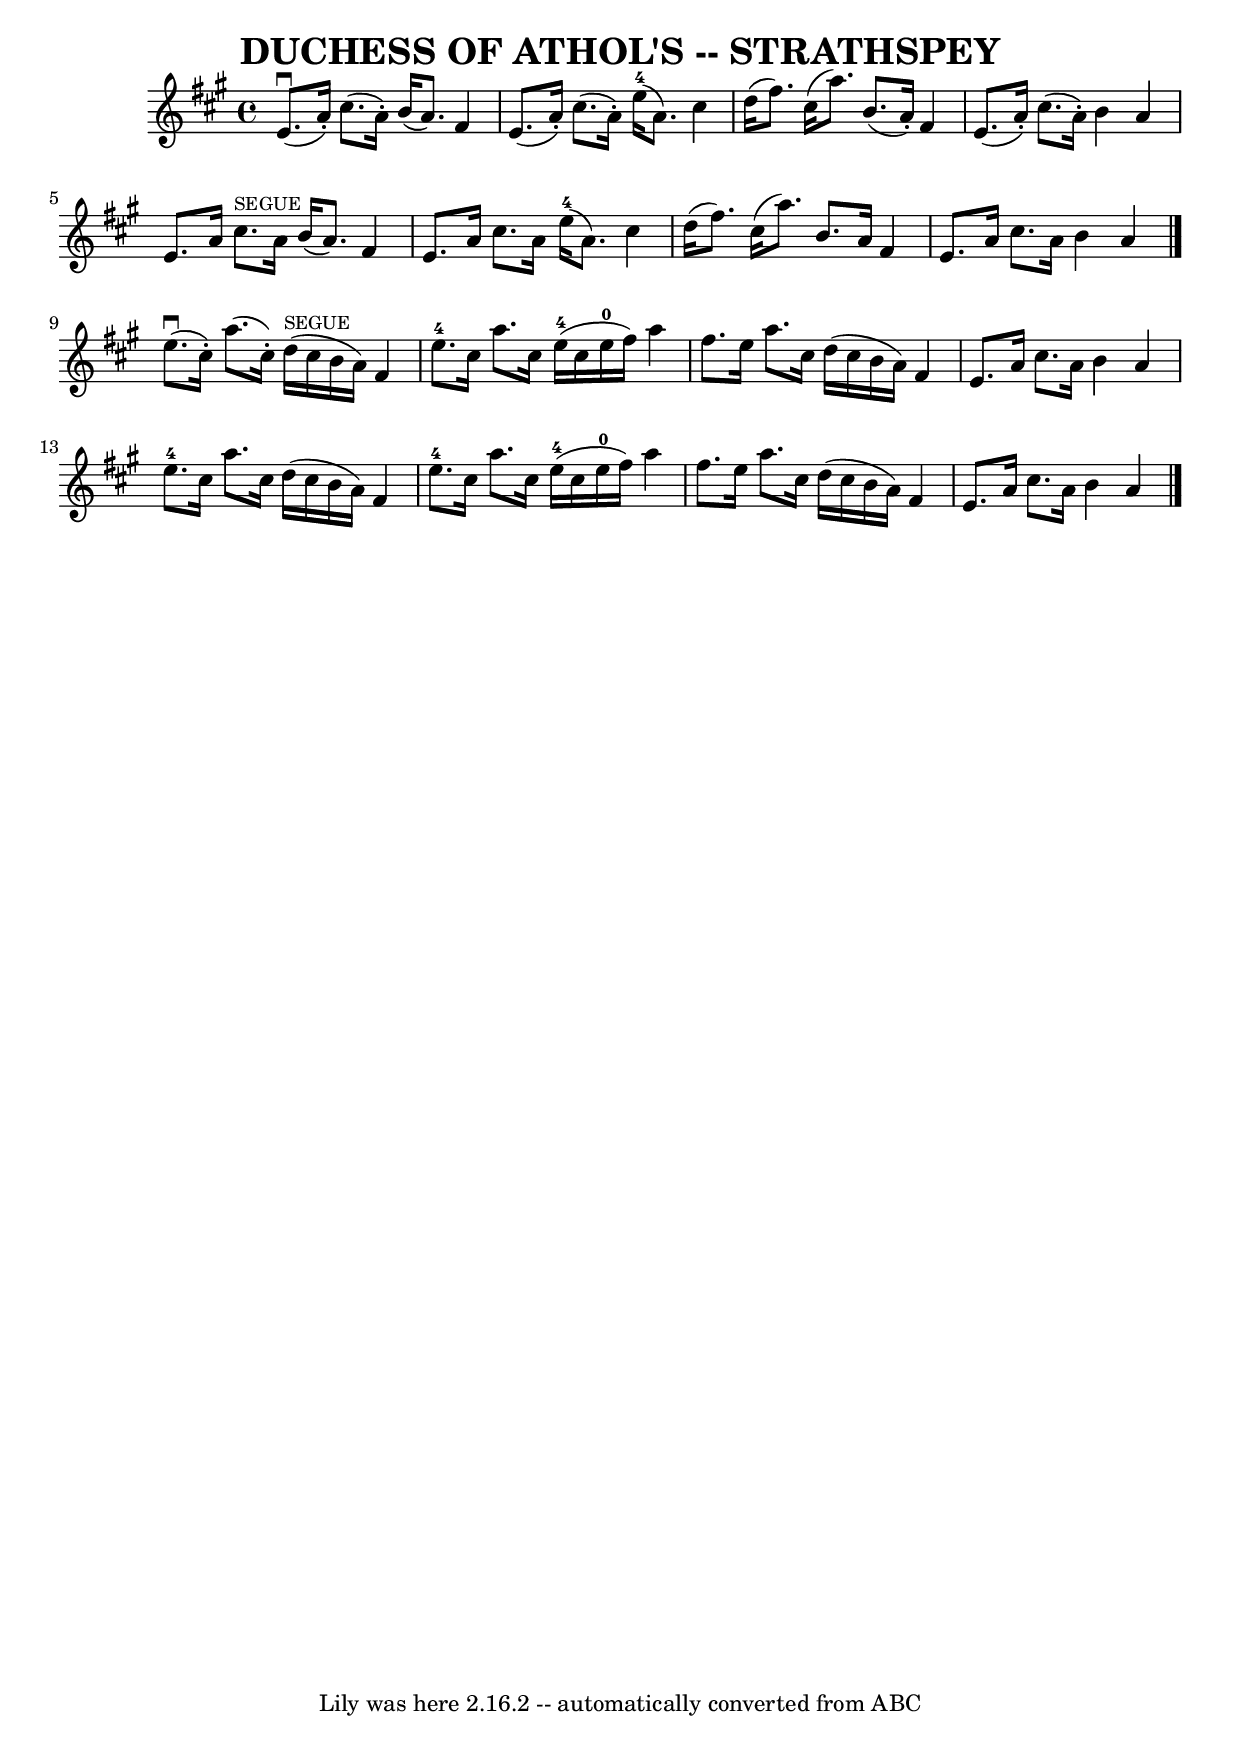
\version "2.7.40"
\include "Mammoth.ily"
\header {
	%% book = "Ryan's Mammoth Collection of Fiddle Tunes"
	composer = ""
	crossRefNumber = "1"
	footnotes = ""
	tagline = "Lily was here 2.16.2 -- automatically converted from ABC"
	title = "DUCHESS OF ATHOL'S -- STRATHSPEY"
}
voicedefault =  {


 \override Staff.TimeSignature #'style = #'C
 \time 4/4 \key a \major e'8. (^\downbow a'16 -.) cis''8. (a'16 -. 
-) b'16 (a'8.) fis'4    |
 e'8. (a'16 -.) cis''8. (
a'16 -.) e''16-4(a'8.) cis''4    |
 d''16 (
fis''8.) cis''16 (a''8.) b'8. (a'16 -.) fis'4    |
   
e'8. (a'16 -.) cis''8. (a'16 -.) b'4 a'4    |
 e'8.  
 a'16 cis''8.^\segue a'16 b'16 (a'8.) fis'4    |
   
e'8. a'16 cis''8. a'16 e''16-4(a'8.) cis''4    
|
 d''16 (fis''8.) cis''16 (a''8.) b'8. a'16    
fis'4    |
 e'8. a'16 cis''8. a'16 b'4 a'4    \bar "|."  
 e''8. (^\downbow cis''16 -.) a''8. (cis''16 -.) d''16 
^\segue(cis''16 b'16 a'16) fis'4    |
 e''8.-4   
cis''16 a''8. cis''16 e''16-4(cis''16 e''16-0 fis''16  
-) a''4    |
 fis''8. e''16 a''8. cis''16 d''16 (
cis''16 b'16 a'16) fis'4    |
 e'8. a'16 cis''8.    
a'16 b'4 a'4    |
 e''8.-4 cis''16 a''8. cis''16   
 d''16 (cis''16 b'16 a'16) fis'4    |
 e''8.-4   
cis''16 a''8. cis''16 e''16-4(cis''16 e''16-0 fis''16  
-) a''4    |
 fis''8. e''16 a''8. cis''16 d''16 (
cis''16 b'16 a'16) fis'4    |
 e'8. a'16 cis''8.    
a'16 b'4 a'4    \bar "|."   
}

\score{
    <<

	\context Staff="default"
	{
	    \voicedefault 
	}

    >>
	\layout {
	}
	\midi {}
}
